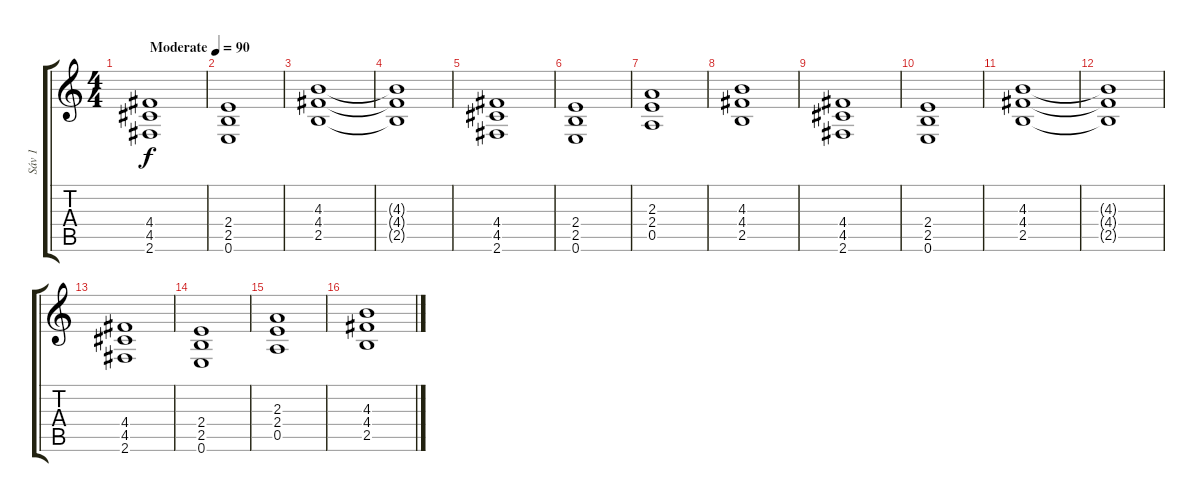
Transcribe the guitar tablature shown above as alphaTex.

\track ("Sáv 1" "Sáv 1") {instrument electricguitarjazz}
\staff {score tabs}
\tuning (E4 B3 G3 D3 A2 E2) {hide}
\ts (4 4)
\tempo (90 "Moderate")
\clef g2
\ks c
(4.4 4.5 2.6).1{dy f instrument electricguitarjazz} |
(2.4 2.5 0.6).1 |
(4.3 4.4 2.5).1 |
(4.3{t} 4.4{t} 2.5{t}).1 |
(4.4 4.5 2.6).1 |
(2.4 2.5 0.6).1 |
(2.3 2.4 0.5).1 |
(4.3 4.4 2.5).1 |
(4.4 4.5 2.6).1 |
(2.4 2.5 0.6).1 |
(4.3 4.4 2.5).1 |
(4.3{t} 4.4{t} 2.5{t}).1 |
(4.4 4.5 2.6).1 |
(2.4 2.5 0.6).1 |
(2.3 2.4 0.5).1 |
(4.3 4.4 2.5).1
